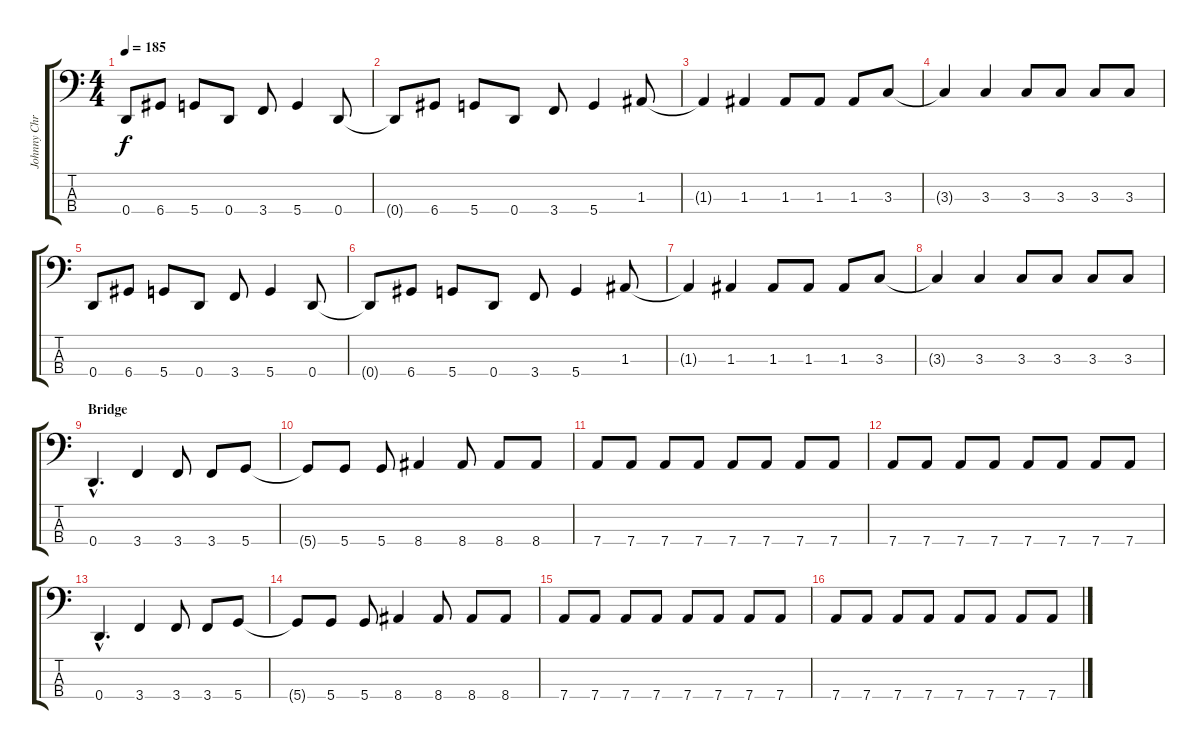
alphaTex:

\track ("Johnny Christ" "Johnny Chr") {instrument electricbasspick}
\staff {score tabs}
\tuning (G2 D2 A1 D1) {hide}
\ts (4 4)
\tempo 185
\clef f4
\ks c
0.4.8{dy f} 6.4.8 5.4.8 0.4.8 3.4.8 5.4.4 0.4.8 |
0.4{t}.8 6.4.8 5.4.8 0.4.8 3.4.8 5.4.4 1.3.8 |
1.3{t}.4 1.3.4 1.3.8 1.3.8 1.3.8 3.3.8 |
3.3{t}.4 3.3.4 3.3.8 3.3.8 3.3.8 3.3.8 |
0.4.8 6.4.8 5.4.8 0.4.8 3.4.8 5.4.4 0.4.8 |
0.4{t}.8 6.4.8 5.4.8 0.4.8 3.4.8 5.4.4 1.3.8 |
1.3{t}.4 1.3.4 1.3.8 1.3.8 1.3.8 3.3.8 |
3.3{t}.4 3.3.4 3.3.8 3.3.8 3.3.8 3.3.8 |
\section ("" "Bridge")
0.4{hac}.4{d} 3.4.4 3.4.8 3.4.8 5.4.8 |
5.4{t}.8 5.4.8 5.4.8 8.4.4 8.4.8 8.4.8 8.4.8 |
7.4.8 7.4.8 7.4.8 7.4.8 7.4.8 7.4.8 7.4.8 7.4.8 |
7.4.8 7.4.8 7.4.8 7.4.8 7.4.8 7.4.8 7.4.8 7.4.8 |
0.4{hac}.4{d} 3.4.4 3.4.8 3.4.8 5.4.8 |
5.4{t}.8 5.4.8 5.4.8 8.4.4 8.4.8 8.4.8 8.4.8 |
7.4.8 7.4.8 7.4.8 7.4.8 7.4.8 7.4.8 7.4.8 7.4.8 |
7.4.8 7.4.8 7.4.8 7.4.8 7.4.8 7.4.8 7.4.8 7.4.8
